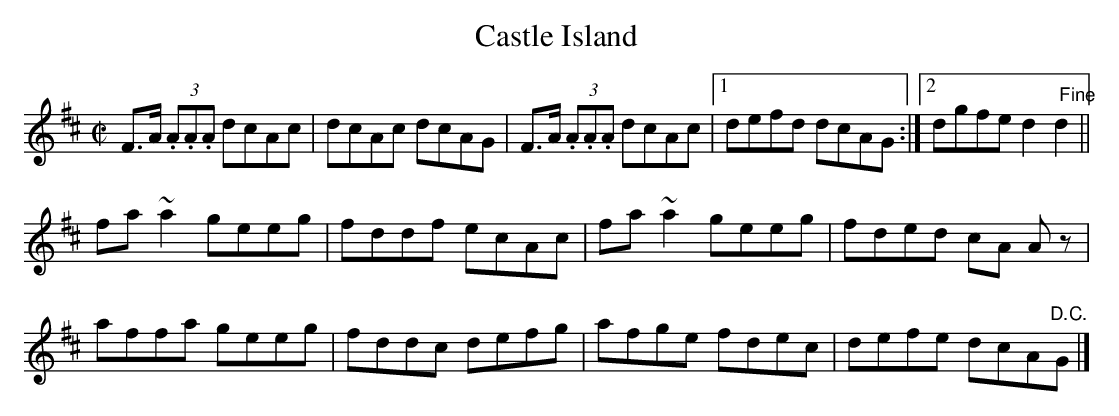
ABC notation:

X:1
T: Castle Island
M: C|
L: 1/8
K: D
F>A (3.A.A.A dcAc|dcAc dcAG |F>A (3.A.A.A dcAc|1defd dcAG:|2dgfe d2 "  Fine"d2||
fa  ~a2      geeg|fddf ecAc |fa  ~a2      geeg| fded cA A z     |
affa         geeg|fddc defg |afge         fdec| defe dcA"D.C."G |]
